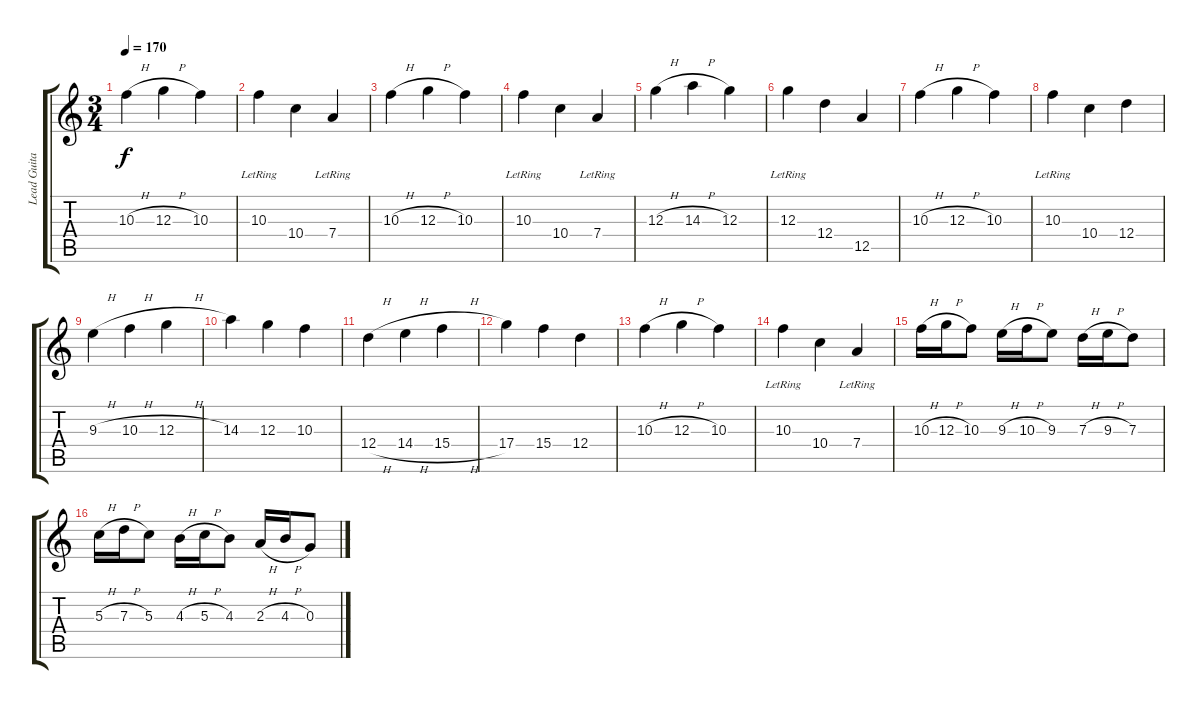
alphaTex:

\track ("Lead Guitar" "Lead Guita") {instrument distortionguitar}
\staff {score tabs}
\tuning (E4 B3 G3 D3 A2 D2) {hide}
\ts (3 4)
\tempo 170
\clef g2
\ks c
10.3{h}.4{dy f} 12.3{h}.4 10.3.4 |
10.3{lr}.4 10.4.4 7.4{lr}.4 |
10.3{h}.4 12.3{h}.4 10.3.4 |
10.3{lr}.4 10.4.4 7.4{lr}.4 |
12.3{h}.4 14.3{h}.4 12.3.4 |
12.3{lr}.4 12.4.4 12.5.4 |
10.3{h}.4 12.3{h}.4 10.3.4 |
10.3{lr}.4 10.4.4 12.4.4 |
9.3{h}.4 10.3{h}.4 12.3{h}.4 |
14.3.4 12.3.4 10.3.4 |
12.4{h}.4 14.4{h}.4 15.4{h}.4 |
17.4.4 15.4.4 12.4.4 |
10.3{h}.4 12.3{h}.4 10.3.4 |
10.3{lr}.4 10.4.4 7.4{lr}.4 |
10.3{h}.16 12.3{h}.16 10.3.8 9.3{h}.16 10.3{h}.16 9.3.8 7.3{h}.16 9.3{h}.16 7.3.8 |
5.3{h}.16 7.3{h}.16 5.3.8 4.3{h}.16 5.3{h}.16 4.3.8 2.3{h}.16 4.3{h}.16 0.3.8
